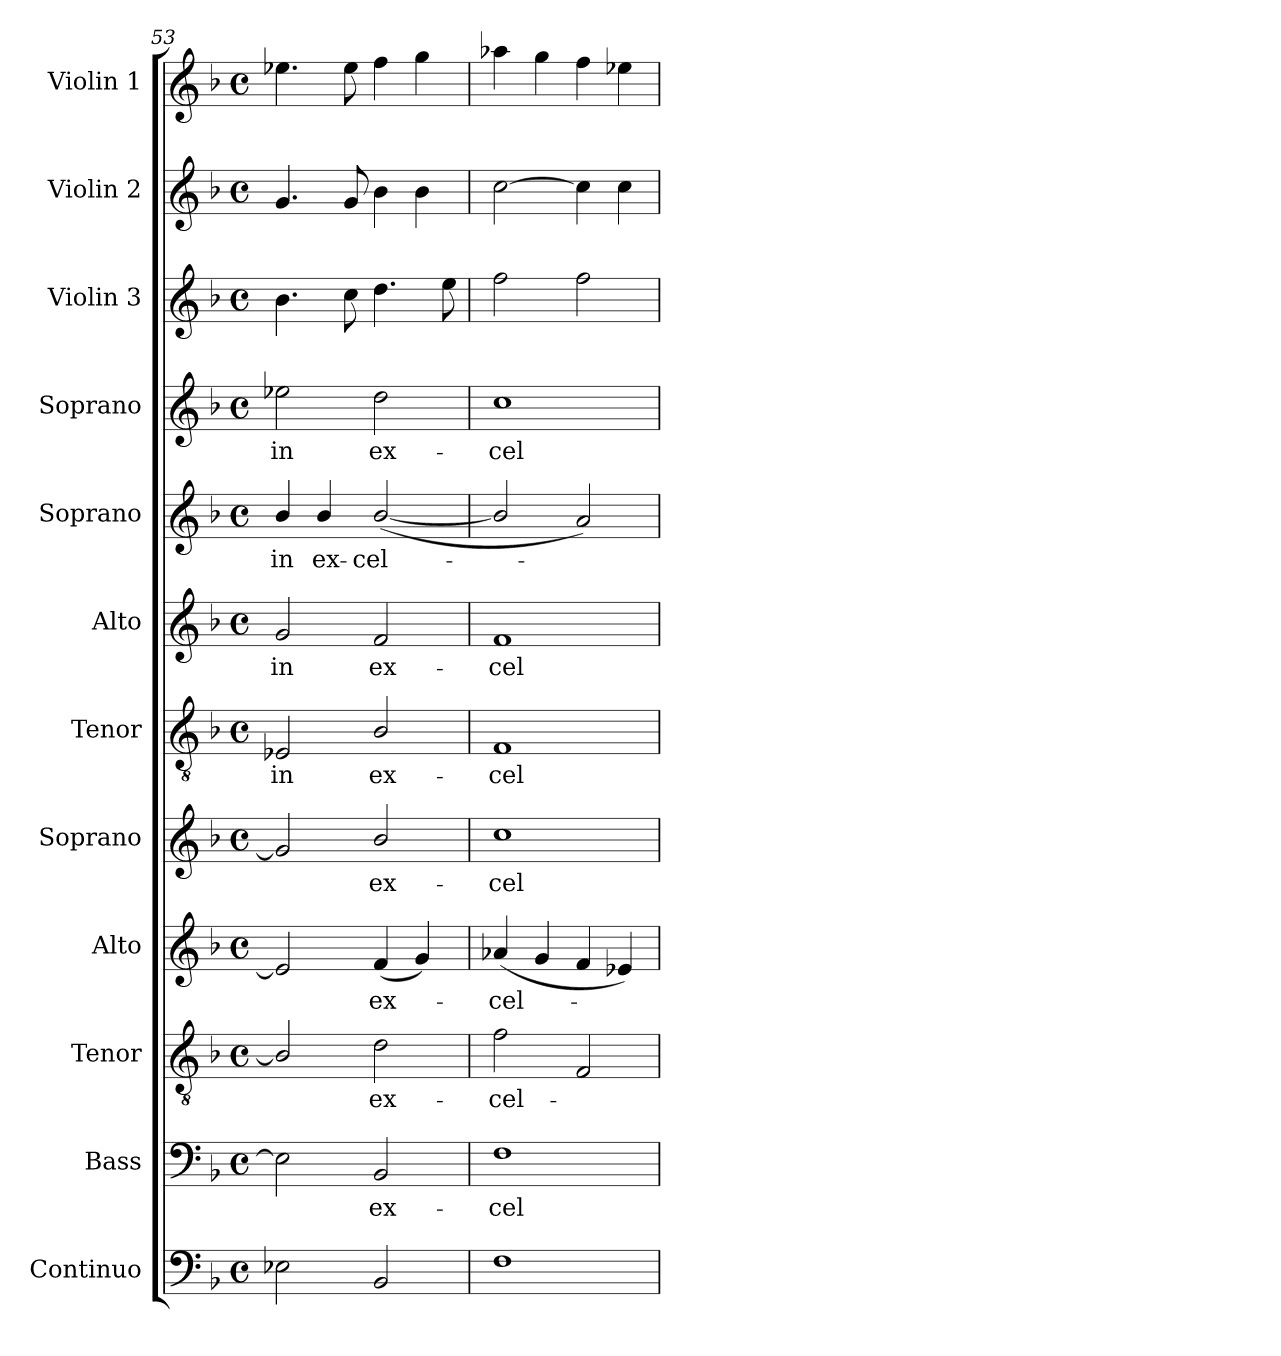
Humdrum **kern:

**kern	**kern	**text	**kern	**text	**kern	**text	**kern	**text	**kern	**text	**kern	**text	**kern	**text	**kern	**text	**kern	**kern	**kern
*part12	*part11	*part11	*part10	*part10	*part9	*part9	*part8	*part8	*part7	*part7	*part6	*part6	*part5	*part5	*part4	*part4	*part3	*part2	*part1
*staff12	*staff11	*staff11	*staff10	*staff10	*staff9	*staff9	*staff8	*staff8	*staff7	*staff7	*staff6	*staff6	*staff5	*staff5	*staff4	*staff4	*staff3	*staff2	*staff1
*I"Continuo	*I"Bass	*	*I"Tenor	*	*I"Alto	*	*I"Soprano	*	*I"Tenor	*	*I"Alto	*	*I"Soprano	*	*I"Soprano	*	*I"Violin 3	*I"Violin 2	*I"Violin 1
*I'Cont.	*I'B.	*	*I'T.	*	*I'A.	*	*I'S.	*	*I'T.	*	*I'A.	*	*I'S.	*	*I'S.	*	*I'Vln. 3	*I'Vln. 2	*I'Vln. 1
*clefF4	*clefF4	*	*clefGv2	*	*clefG2	*	*clefG2	*	*clefGv2	*	*clefG2	*	*clefG2	*	*clefG2	*	*clefG2	*clefG2	*clefG2
*	*	*	*ITrd7c12	*	*	*	*	*	*ITrd7c12	*	*	*	*	*	*	*	*	*	*
*k[b-]	*k[b-]	*	*k[b-]	*	*k[b-]	*	*k[b-]	*	*k[b-]	*	*k[b-]	*	*k[b-]	*	*k[b-]	*	*k[b-]	*k[b-]	*k[b-]
*F:	*F:	*	*F:	*	*F:	*	*F:	*	*F:	*	*F:	*	*F:	*	*F:	*	*F:	*F:	*F:
*M4/4	*M4/4	*	*M4/4	*	*M4/4	*	*M4/4	*	*M4/4	*	*M4/4	*	*M4/4	*	*M4/4	*	*M4/4	*M4/4	*M4/4
*met(c)	*met(c)	*	*met(c)	*	*met(c)	*	*met(c)	*	*met(c)	*	*met(c)	*	*met(c)	*	*met(c)	*	*met(c)	*met(c)	*met(c)
=53	=53	=53	=53	=53	=53	=53	=53	=53	=53	=53	=53	=53	=53	=53	=53	=53	=53	=53	=53
!	!	!	!	!	!	!	!	!	!	!LO:LY:b:color=#000000	!	!	!	!	!	!	!	!	!
!	!	!	!	!	!	!	!	!	!	!	!	!LO:LY:b:color=#000000	!	!	!	!	!	!	!
!	!	!	!	!	!	!	!	!	!	!	!	!	!	!LO:LY:b:color=#000000	!	!	!	!	!
!	!	!	!	!	!	!	!	!	!	!	!	!	!	!	!	!LO:LY:b:color=#000000	!	!	!
2E-Xi\	2E-i\]	.	2BB-i/]	.	2e-i/]	.	2gi/]	.	2EE-Xi/	in	2gi/	in	4b-i/	in	2ee-Xi\	in	4.b-i\	4.gi/	4.ee-Xi\
!	!	!	!	!	!	!	!	!	!	!	!	!	!	!LO:LY:b:color=#000000	!	!	!	!	!
.	.	.	.	.	.	.	.	.	.	.	.	.	4b-i/	ex-	.	.	.	.	.
.	.	.	.	.	.	.	.	.	.	.	.	.	.	.	.	.	8cci\	8gi/	8ee-i\
!	!	!LO:LY:b:color=#000000	!	!	!	!	!	!	!	!	!	!	!	!	!	!	!	!	!
!	!	!	!	!LO:LY:b:color=#000000	!	!	!	!	!	!	!	!	!	!	!	!	!	!	!
!	!	!	!	!	!	!LO:LY:b:color=#000000	!	!	!	!	!	!	!	!	!	!	!	!	!
!	!	!	!	!	!	!	!	!LO:LY:b:color=#000000	!	!	!	!	!	!	!	!	!	!	!
!	!	!	!	!	!	!	!	!	!	!LO:LY:b:color=#000000	!	!	!	!	!	!	!	!	!
!	!	!	!	!	!	!	!	!	!	!	!	!LO:LY:b:color=#000000	!	!	!	!	!	!	!
!	!	!	!	!	!	!	!	!	!	!	!	!	!	!LO:LY:b:color=#000000	!	!	!	!	!
!	!	!	!	!	!	!	!	!	!	!	!	!	!	!	!	!LO:LY:b:color=#000000	!	!	!
2BB-i/	2BB-i/	ex-	2Di\	ex-	(4fi/	ex-	2b-i/	ex-	2BB-i/	ex-	2fi/	ex-	([<2b-i/	-cel-	2ddi\	ex-	4.ddi\	4b-i\	4ffi\
.	.	.	.	.	4gi/)	.	.	.	.	.	.	.	.	.	.	.	.	4b-i\	4ggi\
.	.	.	.	.	.	.	.	.	.	.	.	.	.	.	.	.	8eei\	.	.
=54	=54	=54	=54	=54	=54	=54	=54	=54	=54	=54	=54	=54	=54	=54	=54	=54	=54	=54	=54
!	!	!LO:LY:b:color=#000000	!	!	!	!	!	!	!	!	!	!	!	!	!	!	!	!	!
!	!	!	!	!LO:LY:b:color=#000000	!	!	!	!	!	!	!	!	!	!	!	!	!	!	!
!	!	!	!	!	!	!LO:LY:b:color=#000000	!	!	!	!	!	!	!	!	!	!	!	!	!
!	!	!	!	!	!	!	!	!LO:LY:b:color=#000000	!	!	!	!	!	!	!	!	!	!	!
!	!	!	!	!	!	!	!	!	!	!LO:LY:b:color=#000000	!	!	!	!	!	!	!	!	!
!	!	!	!	!	!	!	!	!	!	!	!	!LO:LY:b:color=#000000	!	!	!	!	!	!	!
!	!	!	!	!	!	!	!	!	!	!	!	!	!	!	!	!LO:LY:b:color=#000000	!	!	!
1Fi	1Fi	-cel-	2Fi\	-cel-	(4a-Xi/	-cel-	1cci	-cel-	1FFi	-cel-	1fi	-cel-	2b-i/]	.	1cci	-cel-	2ffi\	[>2cci\	4aa-Xi\
.	.	.	.	.	4gi/	.	.	.	.	.	.	.	.	.	.	.	.	.	4ggi\
.	.	.	2FFi/	.	4fi/	.	.	.	.	.	.	.	2ai/)	.	.	.	2ffi\	4cci\]	4ffi\
.	.	.	.	.	4e-Xi/)	.	.	.	.	.	.	.	.	.	.	.	.	4cci\	4ee-Xi\
=	=	=	=	=	=	=	=	=	=	=	=	=	=	=	=	=	=	=	=
*-	*-	*-	*-	*-	*-	*-	*-	*-	*-	*-	*-	*-	*-	*-	*-	*-	*-	*-	*-
